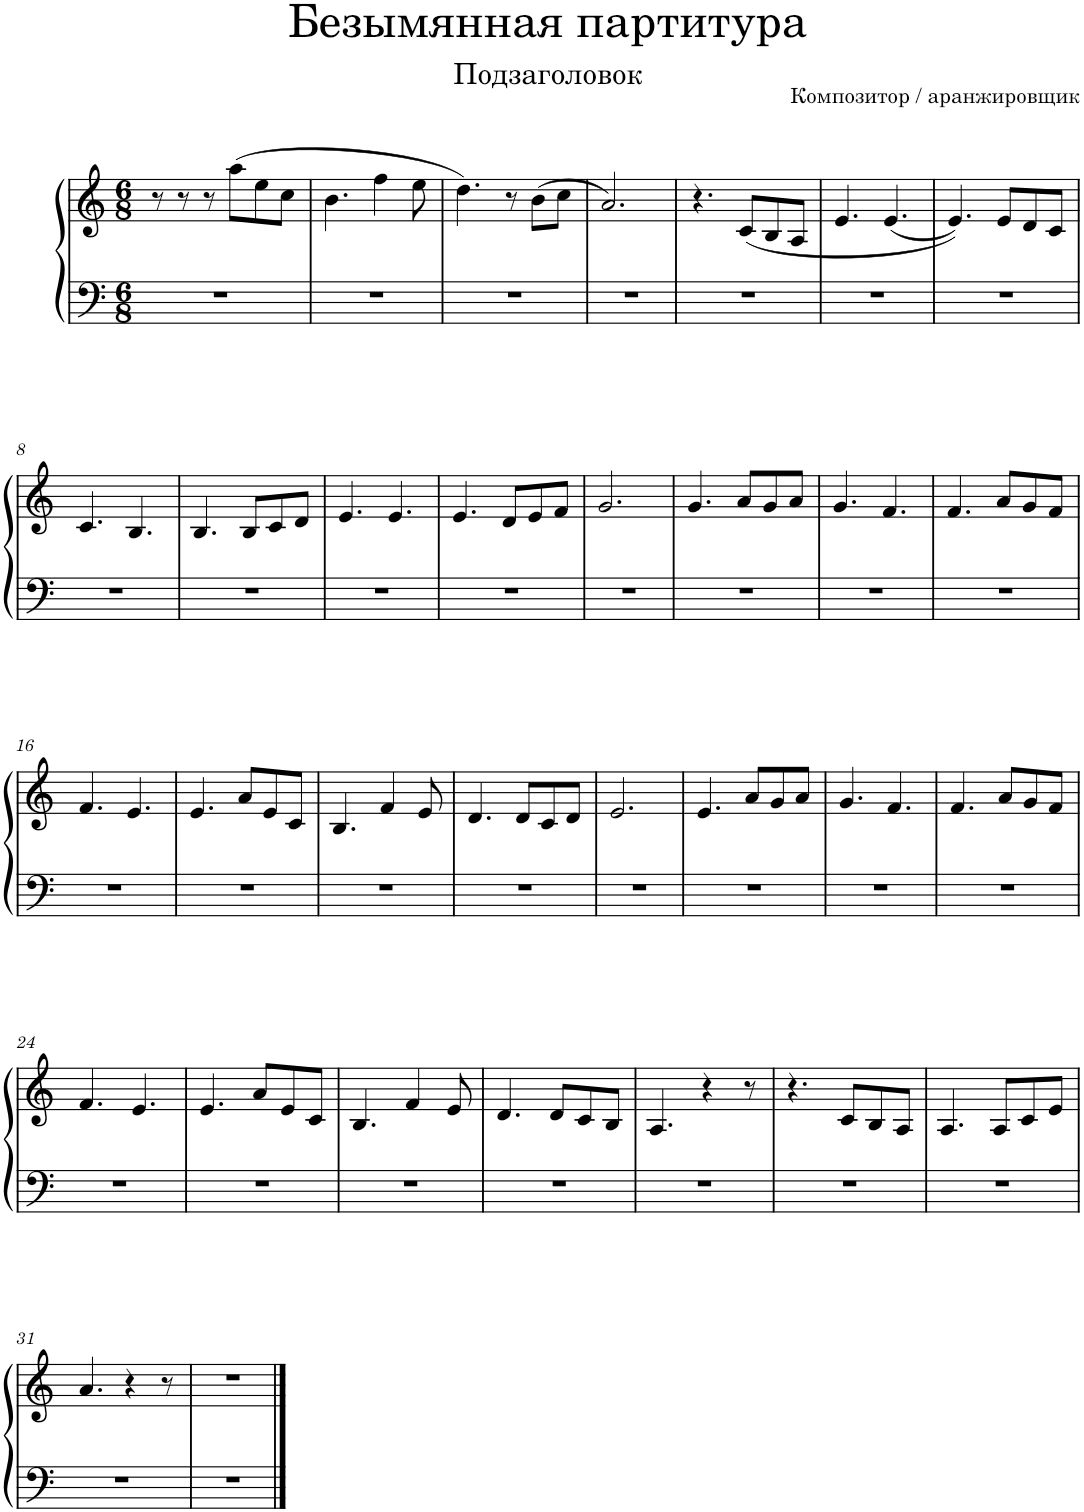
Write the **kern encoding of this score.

**kern	**kern
*part1	*part1
*staff2	*staff1
*I"Фортепиано	*
*clefF4	*clefG2
*k[]	*k[]
*M6/8	*M6/8
=1	=1
2.r	8r
.	8r
.	8r
.	(8aa\L
.	8ee\
.	8cc\J
=2	=2
2.r	4.b\
.	4ff\
.	8ee\
=3	=3
2.r	4.dd\)
.	8r
.	(8b\L
.	8cc\J
=4	=4
2.r	2.a/)
=5	=5
2.r	4.r
.	(8c/L
.	8B/
.	8A/J
=6	=6
2.r	4.e/
.	(4.e/
=7	=7
2.r	4.e/))
.	8e/L
.	8d/
.	8c/J
!!LO:LB:g=z
=8	=8
2.r	4.c/
.	4.B/
=9	=9
2.r	4.B/
.	8B/L
.	8c/
.	8d/J
=10	=10
2.r	4.e/
.	4.e/
=11	=11
2.r	4.e/
.	8d/L
.	8e/
.	8f/J
=12	=12
2.r	2.g/
=13	=13
2.r	4.g/
.	8a/L
.	8g/
.	8a/J
=14	=14
2.r	4.g/
.	4.f/
=15	=15
2.r	4.f/
.	8a/L
.	8g/
.	8f/J
!!LO:LB:g=z
=16	=16
2.r	4.f/
.	4.e/
=17	=17
2.r	4.e/
.	8a/L
.	8e/
.	8c/J
=18	=18
2.r	4.B/
.	4f/
.	8e/
=19	=19
2.r	4.d/
.	8d/L
.	8c/
.	8d/J
=20	=20
2.r	2.e/
=21	=21
2.r	4.e/
.	8a/L
.	8g/
.	8a/J
=22	=22
2.r	4.g/
.	4.f/
=23	=23
2.r	4.f/
.	8a/L
.	8g/
.	8f/J
!!LO:LB:g=z
=24	=24
2.r	4.f/
.	4.e/
=25	=25
2.r	4.e/
.	8a/L
.	8e/
.	8c/J
=26	=26
2.r	4.B/
.	4f/
.	8e/
=27	=27
2.r	4.d/
.	8d/L
.	8c/
.	8B/J
=28	=28
2.r	4.A/
.	4r
.	8r
=29	=29
2.r	4.r
.	8c/L
.	8B/
.	8A/J
=30	=30
2.r	4.A/
.	8A/L
.	8c/
.	8e/J
!!LO:LB:g=z
=31	=31
2.r	4.a/
.	4r
.	8r
=32	=32
2.r	2.r
==	==
*-	*-
